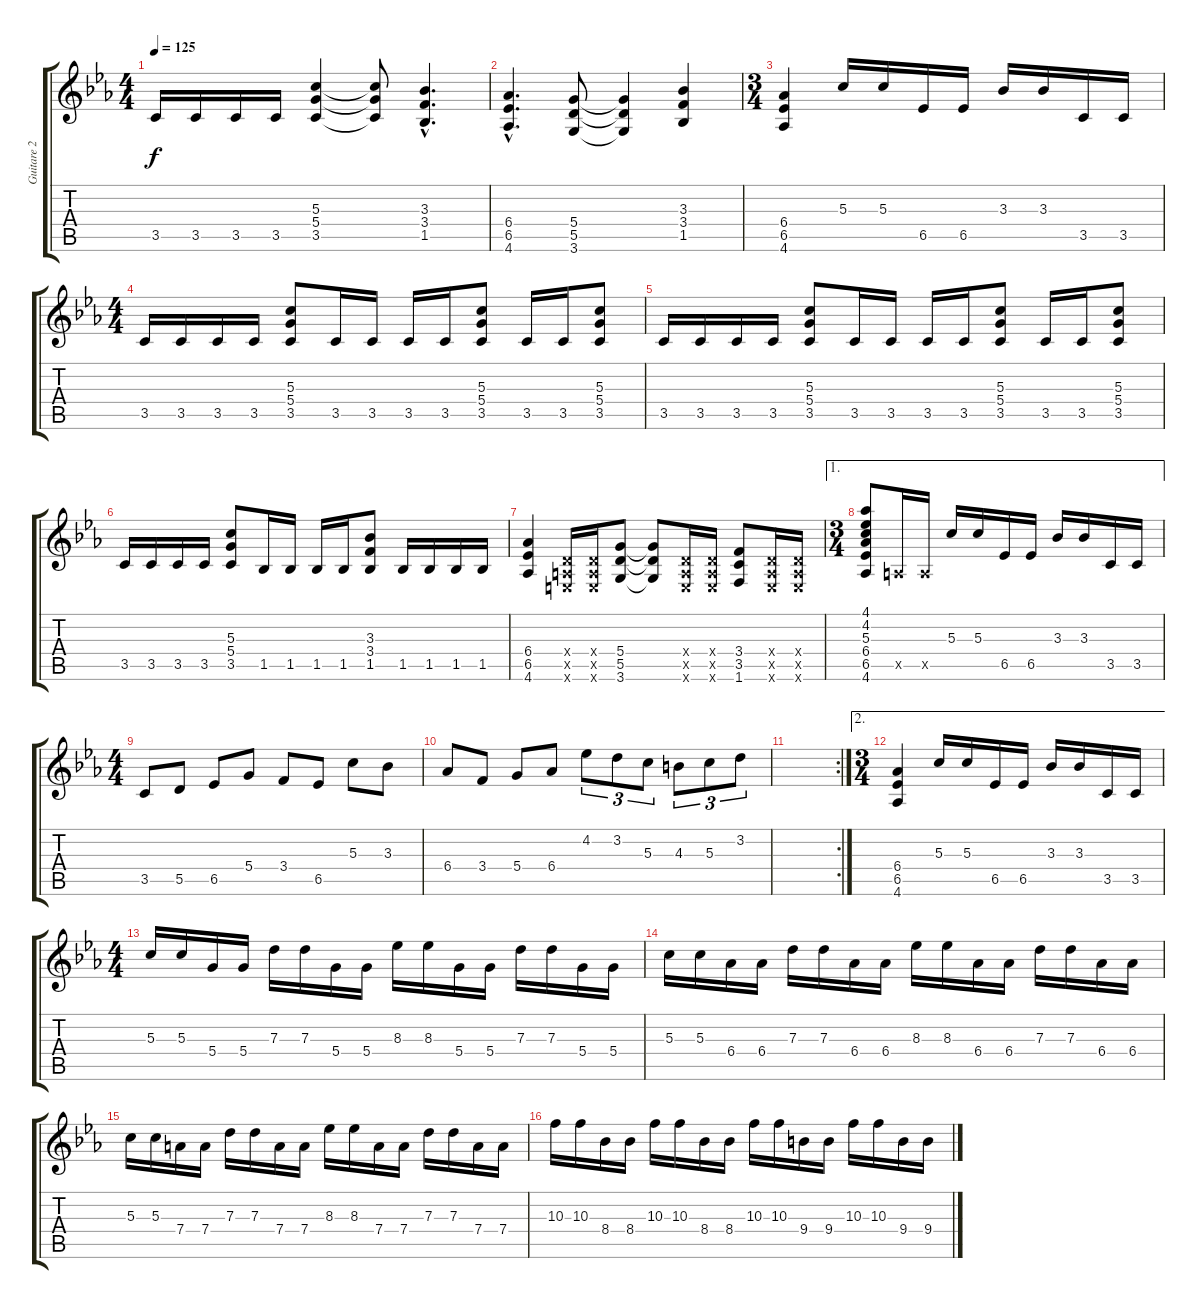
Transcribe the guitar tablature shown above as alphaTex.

\track ("Guitare 2" "Guitare 2") {instrument acousticguitarnylon}
\staff {score tabs}
\tuning (E4 B3 G3 D3 A2 E2) {hide}
\ts (4 4)
\tempo 125
\clef g2
\ks eb
3.5.16{dy f} 3.5.16 3.5.16 3.5.16 (5.3 5.4 3.5).4 (5.3{t} 5.4{t} 3.5{t}).8 (3.3{hac} 3.4{hac} 1.5{hac}).4{d} |
(6.4{hac} 6.5{hac} 4.6{hac}).4{d} (5.4 5.5 3.6).8 (5.4{t} 5.5{t} 3.6{t}).4 (3.3 3.4 1.5).4 |
\ts (3 4)
(6.4 6.5 4.6).4 5.3.16 5.3.16 6.5.16 6.5.16 3.3.16 3.3.16 3.5.16 3.5.16 |
\ts (4 4)
3.5.16 3.5.16 3.5.16 3.5.16 (5.3 5.4 3.5).8 3.5.16 3.5.16 3.5.16 3.5.16 (5.3 5.4 3.5).8 3.5.16 3.5.16 (5.3 5.4 3.5).8 |
3.5.16 3.5.16 3.5.16 3.5.16 (5.3 5.4 3.5).8 3.5.16 3.5.16 3.5.16 3.5.16 (5.3 5.4 3.5).8 3.5.16 3.5.16 (5.3 5.4 3.5).8 |
3.5.16 3.5.16 3.5.16 3.5.16 (5.3 5.4 3.5).8 1.5.16 1.5.16 1.5.16 1.5.16 (3.3 3.4 1.5).8 1.5.16 1.5.16 1.5.16 1.5.16 |
(6.4 6.5 4.6).4 (0.4{x} 0.5{x} 0.6{x}).16 (0.4{x} 0.5{x} 0.6{x}).16 (5.4 5.5 3.6).8 (5.4{t} 5.5{t} 3.6{t}).8 (0.4{x} 0.5{x} 0.6{x}).16 (0.4{x} 0.5{x} 0.6{x}).16 (3.4 3.5 1.6).8 (0.4{x} 0.5{x} 0.6{x}).16 (0.4{x} 0.5{x} 0.6{x}).16 |
\ae 1
\ts (3 4)
(4.1 4.2 5.3 6.4 6.5 4.6).8 0.5{x}.16 0.5{x}.16 5.3.16 5.3.16 6.5.16 6.5.16 3.3.16 3.3.16 3.5.16 3.5.16 |
\ts (4 4)
3.5.8 5.5.8 6.5.8 5.4.8 3.4.8 6.5.8 5.3.8 3.3.8 |
6.4.8 3.4.8 5.4.8 6.4.8 4.2.8{tu (3 2)} 3.2.8{tu (3 2)} 5.3.8{tu (3 2)} 4.3.8{tu (3 2)} 5.3.8{tu (3 2)} 3.2.8{tu (3 2)} |
\rc 2
|
\ae 2
\ts (3 4)
(6.4 6.5 4.6).4 5.3.16 5.3.16 6.5.16 6.5.16 3.3.16 3.3.16 3.5.16 3.5.16 |
\ts (4 4)
5.3.16 5.3.16 5.4.16 5.4.16 7.3.16 7.3.16 5.4.16 5.4.16 8.3.16 8.3.16 5.4.16 5.4.16 7.3.16 7.3.16 5.4.16 5.4.16 |
5.3.16 5.3.16 6.4.16 6.4.16 7.3.16 7.3.16 6.4.16 6.4.16 8.3.16 8.3.16 6.4.16 6.4.16 7.3.16 7.3.16 6.4.16 6.4.16 |
5.3.16 5.3.16 7.4.16 7.4.16 7.3.16 7.3.16 7.4.16 7.4.16 8.3.16 8.3.16 7.4.16 7.4.16 7.3.16 7.3.16 7.4.16 7.4.16 |
10.3.16 10.3.16 8.4.16 8.4.16 10.3.16 10.3.16 8.4.16 8.4.16 10.3.16 10.3.16 9.4.16 9.4.16 10.3.16 10.3.16 9.4.16 9.4.16
